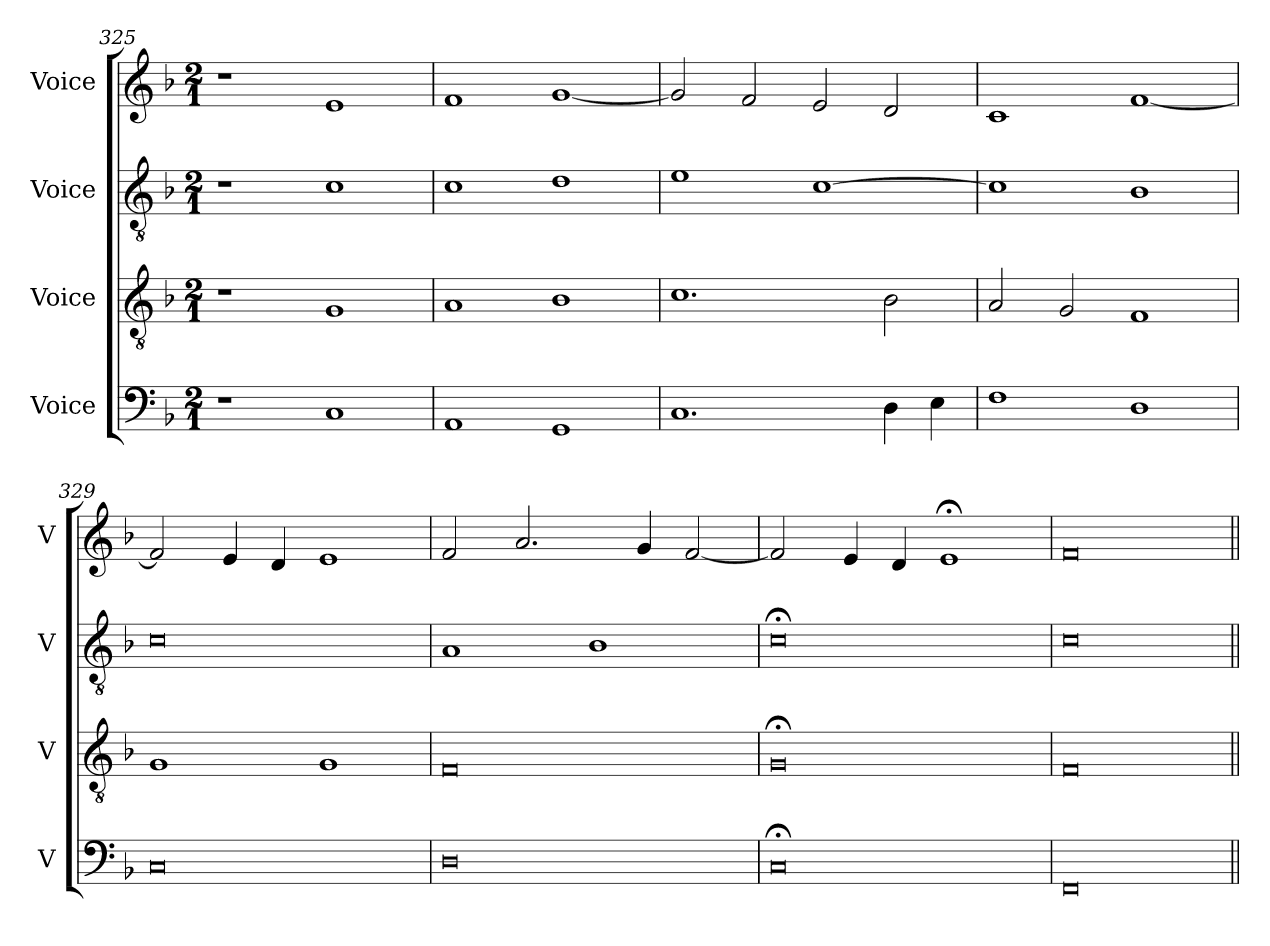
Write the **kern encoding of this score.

**kern	**kern	**kern	**kern
*part4	*part3	*part2	*part1
*staff4	*staff3	*staff2	*staff1
*I"Voice	*I"Voice	*I"Voice	*I"Voice
*I'V	*I'V	*I'V	*I'V
!!LO:LB:g=z
*clefF4	*clefGv2	*clefGv2	*clefG2
*k[b-]	*k[b-]	*k[b-]	*k[b-]
*M2/1	*M2/1	*M2/1	*M2/1
=325	=325	=325	=325
1r	1r	1r	1r
1C	1G	1c	1e
=326	=326	=326	=326
1AA	1A	1c	1f
1GG	1B-	1d	[1g
=327	=327	=327	=327
1.C	1.c	1e	2g/]
.	.	.	2f/
.	.	[1c	2e/
4D\	2B-\	.	2d/
4E\	.	.	.
=328	=328	=328	=328
1F	2A/	1c]	1c
.	2G/	.	.
1D	1F	1B-	[1f
!!LO:LB:g=z
=329	=329	=329	=329
0C	1G	0c	2f/]
.	.	.	4e/
.	.	.	4d/
.	1G	.	1e
=330	=330	=330	=330
0D	0F	1A	2f/
.	.	.	2.a/
.	.	1B-	.
.	.	.	4g/
.	.	.	[2f/
=331	=331	=331	=331
0C;	0G;	0c;	2f/]
.	.	.	4e/
.	.	.	4d/
.	.	.	1e;
=332	=332	=332	=332
0FF	0F	0c	0f
=||	=||	=||	=||
*-	*-	*-	*-
